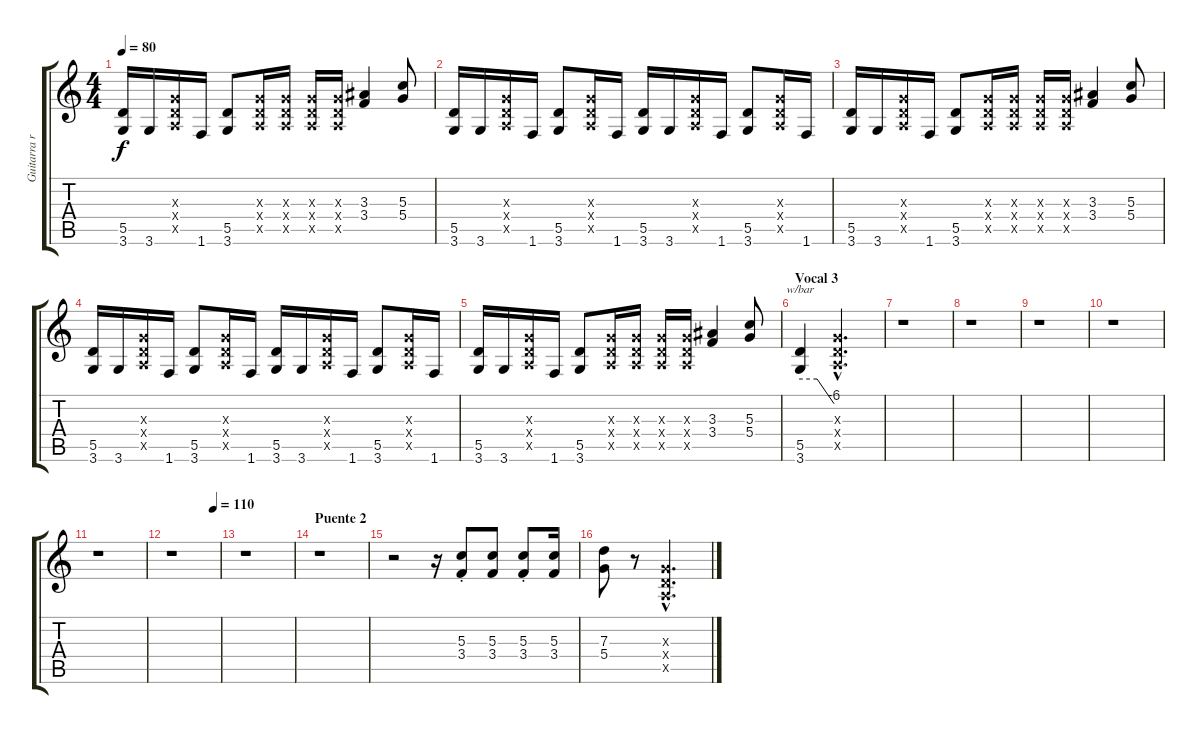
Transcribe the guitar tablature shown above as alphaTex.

\track ("Guitarra rítmica" "Guitarra r") {instrument distortionguitar}
\staff {score tabs}
\tuning (E4 B3 G3 D3 A2 E2) {hide}
\ts (4 4)
\tempo 80
\clef g2
\ks c
(5.5 3.6).16{dy f} 3.6.16 (0.3{x} 0.4{x} 0.5{x}).16 1.6.16 (5.5 3.6).8 (0.3{x} 0.4{x} 0.5{x}).16 (0.3{x} 0.4{x} 0.5{x}).16 (0.3{x} 0.4{x} 0.5{x}).16 (0.3{x} 0.4{x} 0.5{x}).16 (3.3 3.4).4 (5.3 5.4).8 |
(5.5 3.6).16 3.6.16 (0.3{x} 0.4{x} 0.5{x}).16 1.6.16 (5.5 3.6).8 (0.3{x} 0.4{x} 0.5{x}).16 1.6.16 (5.5 3.6).16 3.6.16 (0.3{x} 0.4{x} 0.5{x}).16 1.6.16 (5.5 3.6).8 (0.3{x} 0.4{x} 0.5{x}).16 1.6.16 |
(5.5 3.6).16 3.6.16 (0.3{x} 0.4{x} 0.5{x}).16 1.6.16 (5.5 3.6).8 (0.3{x} 0.4{x} 0.5{x}).16 (0.3{x} 0.4{x} 0.5{x}).16 (0.3{x} 0.4{x} 0.5{x}).16 (0.3{x} 0.4{x} 0.5{x}).16 (3.3 3.4).4 (5.3 5.4).8 |
(5.5 3.6).16 3.6.16 (0.3{x} 0.4{x} 0.5{x}).16 1.6.16 (5.5 3.6).8 (0.3{x} 0.4{x} 0.5{x}).16 1.6.16 (5.5 3.6).16 3.6.16 (0.3{x} 0.4{x} 0.5{x}).16 1.6.16 (5.5 3.6).8 (0.3{x} 0.4{x} 0.5{x}).16 1.6.16 |
(5.5 3.6).16 3.6.16 (0.3{x} 0.4{x} 0.5{x}).16 1.6.16 (5.5 3.6).8 (0.3{x} 0.4{x} 0.5{x}).16 (0.3{x} 0.4{x} 0.5{x}).16 (0.3{x} 0.4{x} 0.5{x}).16 (0.3{x} 0.4{x} 0.5{x}).16 (3.3 3.4).4 (5.3 5.4).8 |
\section ("" "Vocal 3")
(5.5 3.6).4{tbe (custom default 0 0 30 0 60 -24)} (0.3{hac x} 0.4{hac x} 0.5{hac x}).2{d} |
r.1 |
r.1 |
r.1 |
r.1 |
r.1 |
\tempo (110 0.875)
r.1 |
r.1 |
\section ("" "Puente 2")
r.1 |
r.2 r.16 (5.3{st} 3.4{st}).8 (5.3 3.4).8 (5.3{st} 3.4{st}).8 (5.3 3.4).16 |
(7.3 5.4).8 r.8 (0.3{hac x} 0.4{hac x} 0.5{hac x}).2{d}
